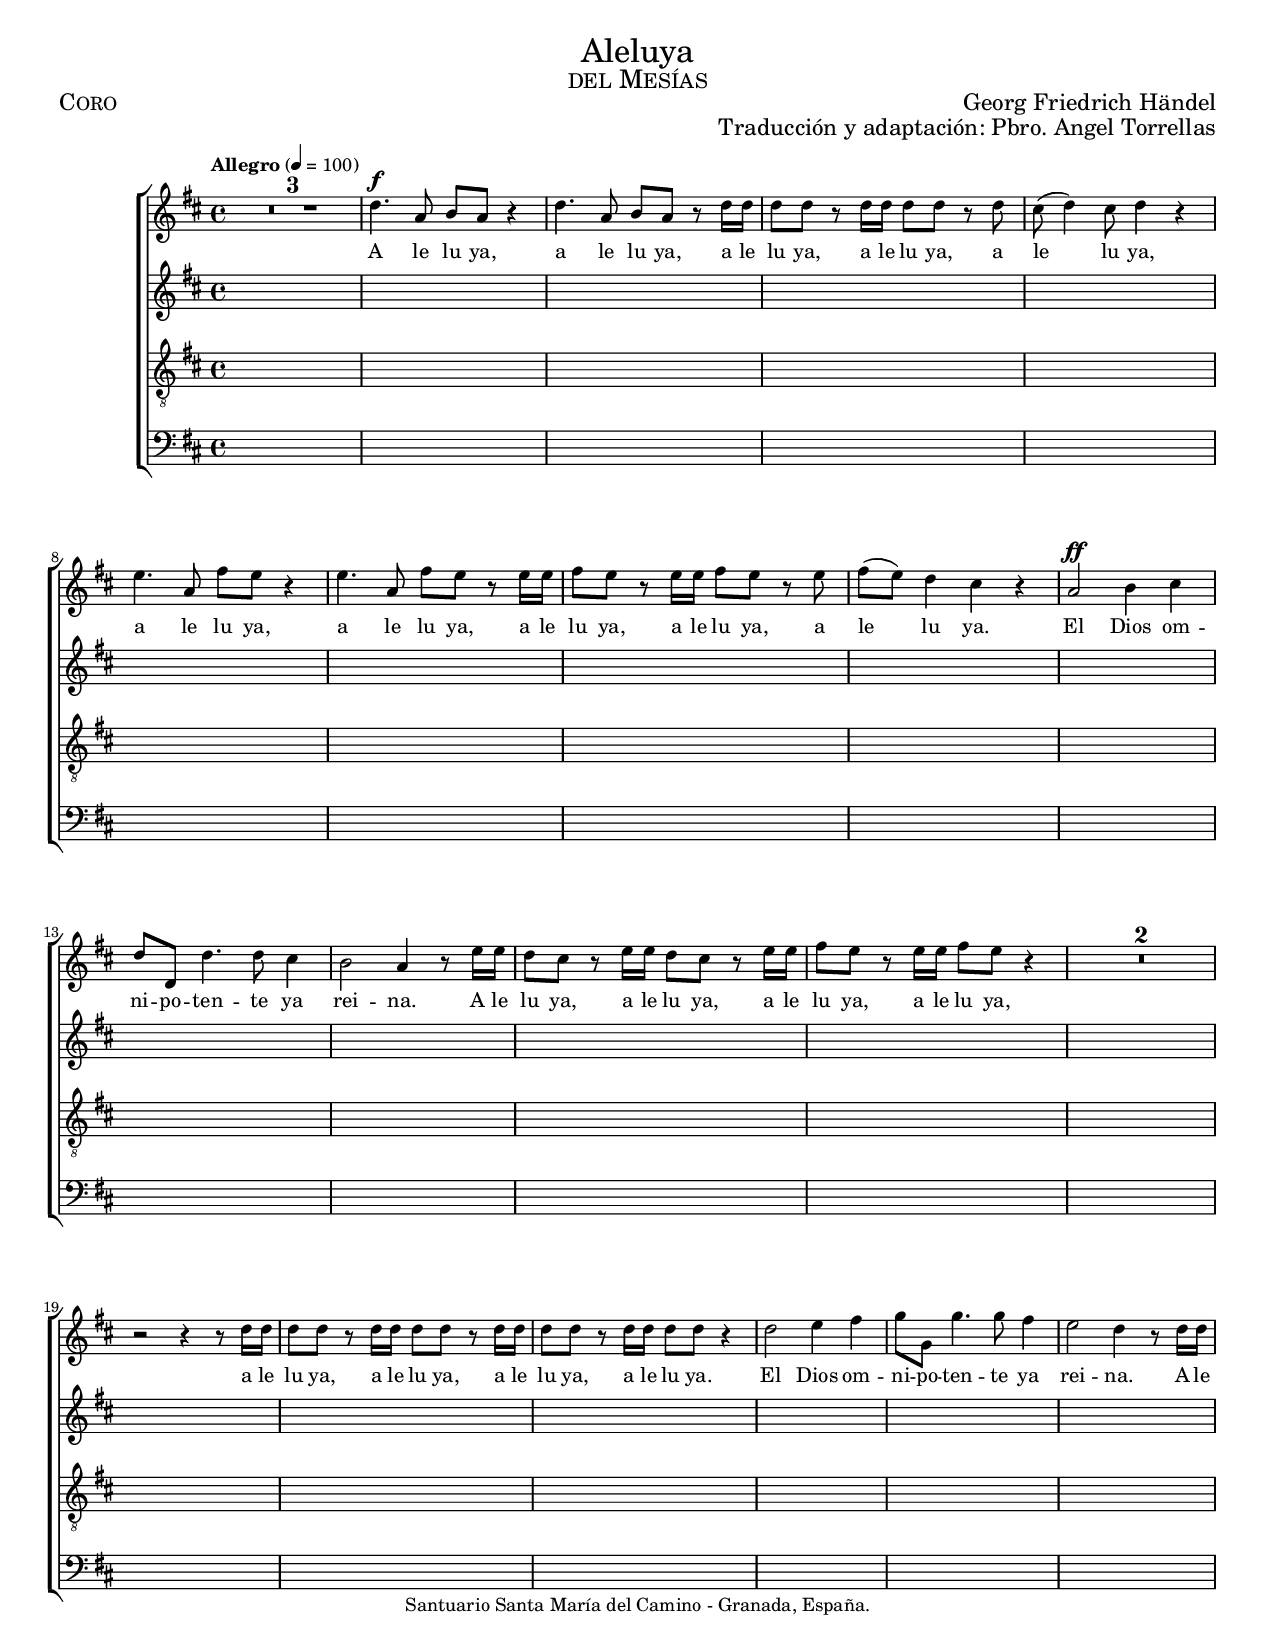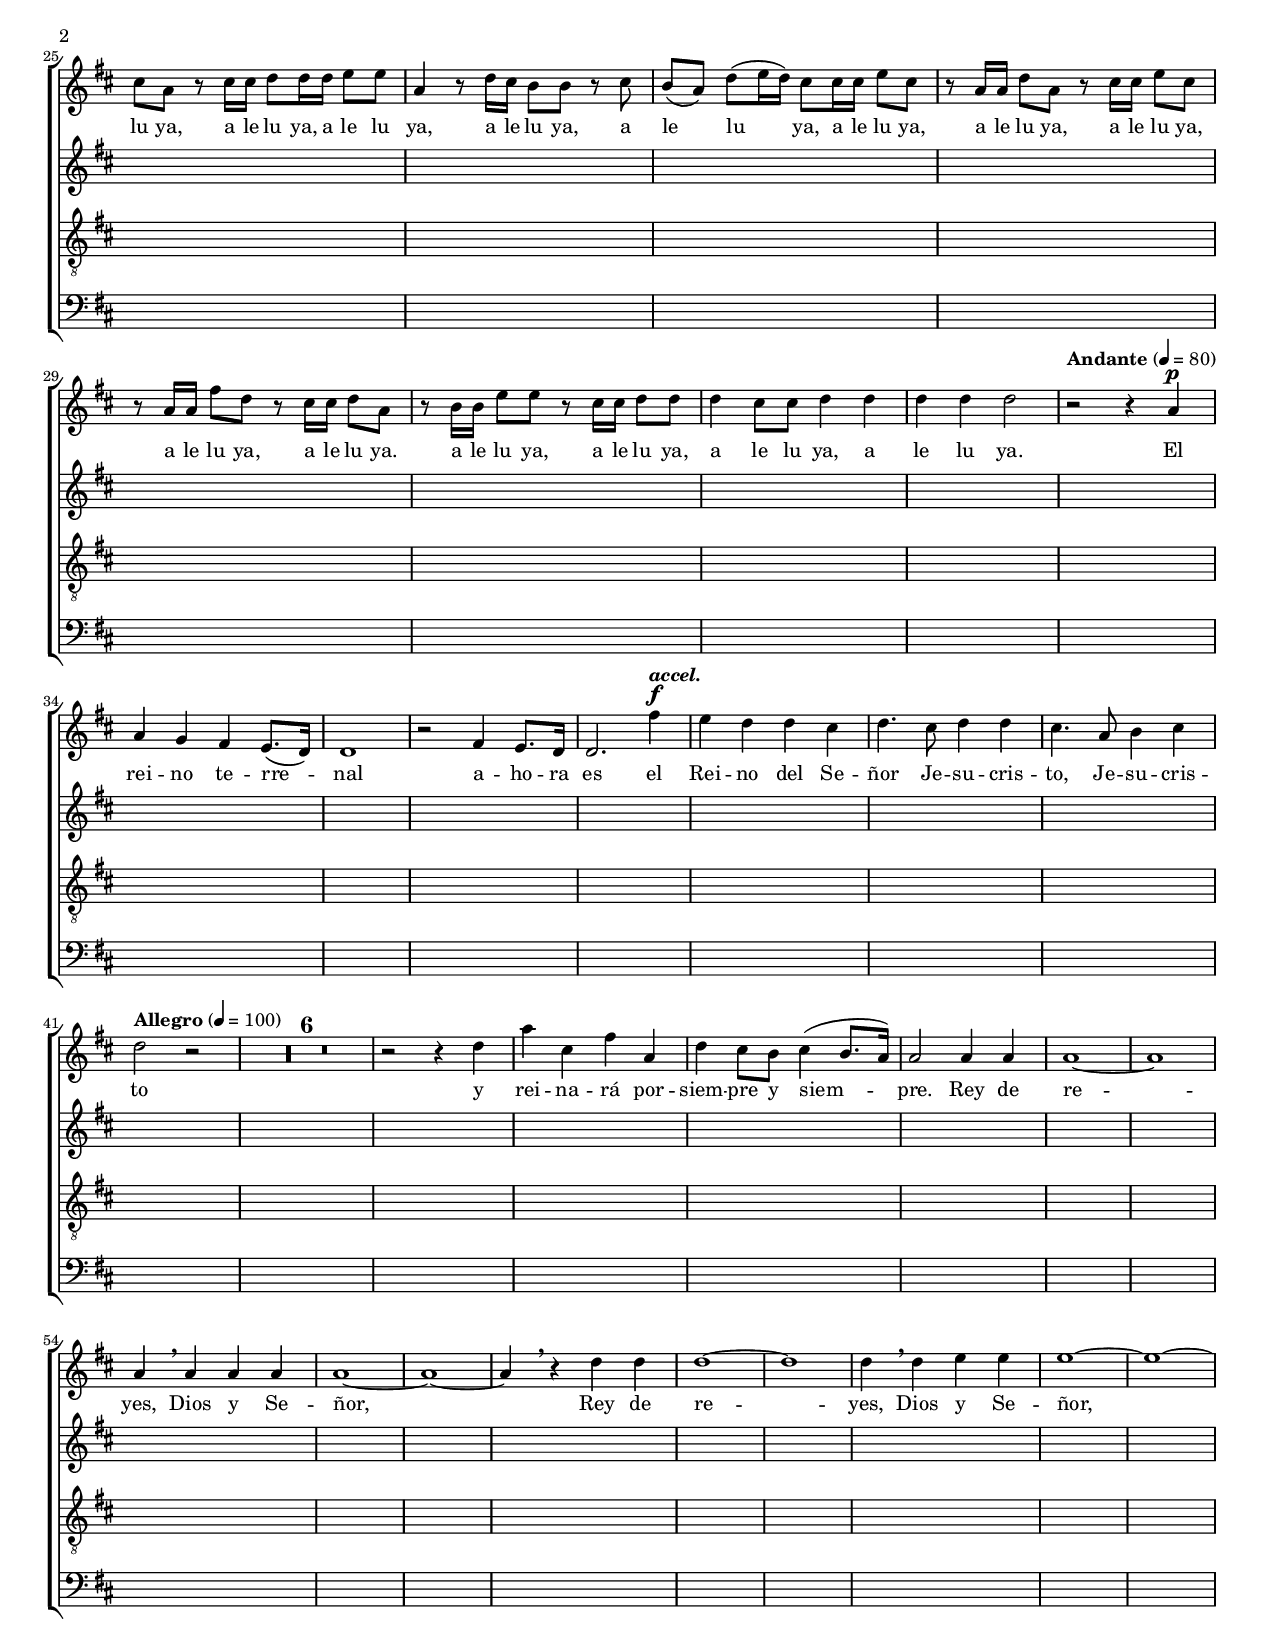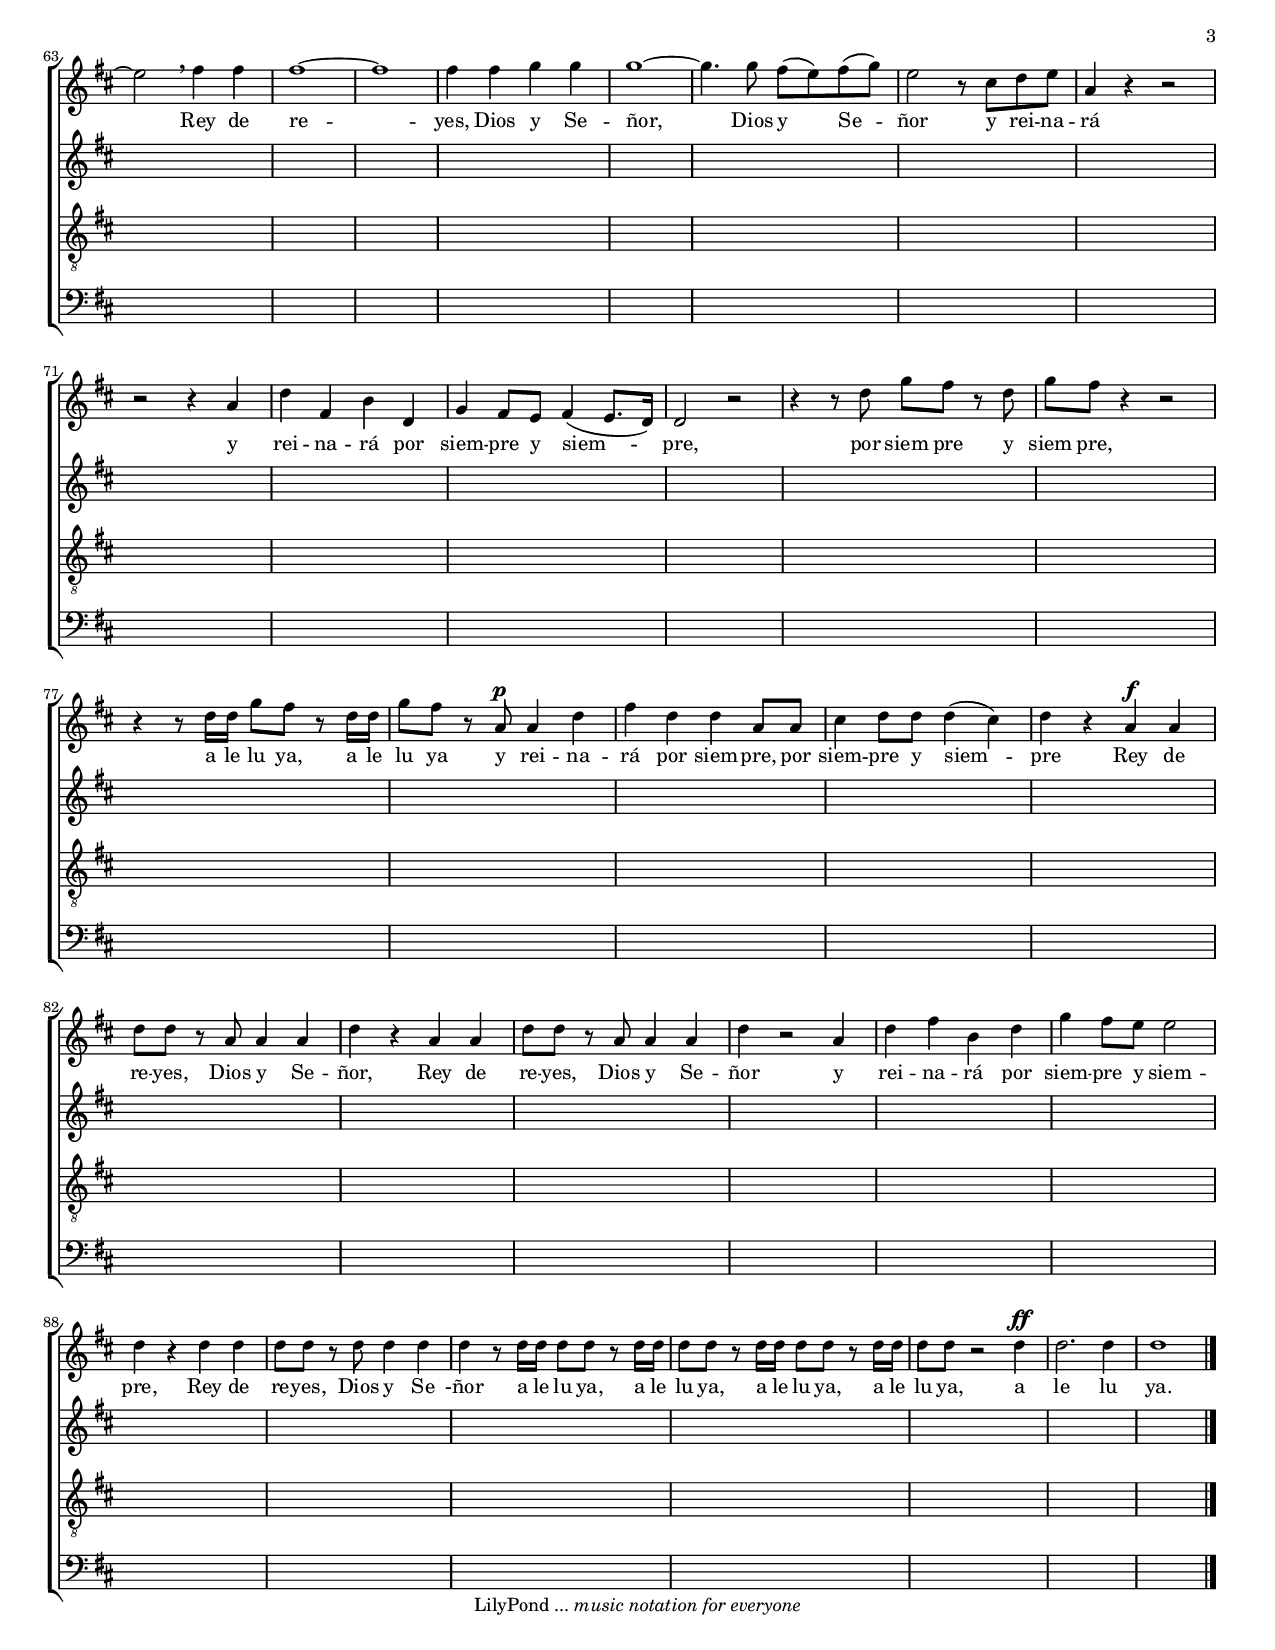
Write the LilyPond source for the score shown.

% ****************************************************************
% Aleluya - Coro
% by serach.sam@
% ****************************************************************
\language "espanol"
\version "2.19.49"


% --- Musica
soprano = \relative do'' {
  \compressFullBarRests
  \dynamicUp
  %Escribir la musica aqui...
  R1*3				  %3
  re4.\f la8 si la r4		| %4
  re4. la8 si la r re16 re	| %5
  re8 re r re16 re re8 re r re	|
  dos8( re4) dos8 re4 r		|
  mi4. la,8 fas' mi r4		|
  mi4. la,8 fas' mi r mi16 mi	|
  fas8 mi r mi16 mi fas8 mi r mi| %10
  fas8( mi) re4 dos r		|
  la2\ff si4 dos		|
  re8 re, re'4. re8 dos4	|
  si2 la4 r8 mi'16 mi		|
  re8 dos r mi16 mi re8 dos r mi16 mi| %15
  fas8 mi r mi16 mi fas8 mi r4	|
  R1*2				|
  r2 r4 r8 re16 re			|
  re8 re r re16 re re8 re r re16 re| %20
  re8 re r re16 re re8 re r4	|
  re2 mi4 fas			|
  sol8 sol, sol'4. sol8 fas4	|
  mi2 re4 r8 re16 re		|
  dos8 la r dos16 dos re8 re16 re mi8 mi| %25
  la,4 r8 re16 dos si8 si r dos	|
  si8( la) re8( mi16 re) dos8 dos16 dos mi8 dos|
  r8 la16 la re8 la r dos16 dos mi8 dos|
  r8 la16 la fas'8 re r dos16 dos re8 la|
  r8 si16 si mi8 mi r dos16 dos re8 re| %30
  re4 dos8 dos re4 re		|
  re4 re re2			|
  r2 r4 la4\p			|
  la4 sol4 fas4 mi8.( re16)	|
  re1				| %35
  r2 fas4 mi8. re16 		|
  re2. fas'4\f^\markup { \bold \italic "accel." }	|
  mi4 re re dos			|
  re4. dos8 re4 re		|
  dos4. la8 si4 dos		| %40
  re2 r				|
  R1*6				| %47
  r2 r4 re4			|
  la'4 dos, fas la,		|
  re4 dos8 si dos4( si8. la16)	| %50
  la2 la4 la			|
  la1~				|
  la1				|
  la4 \breathe la la la		|
  la1~				| %55
  la1~				|
  la4 \breathe r re re		|
  re1~				|
  re1 				|
  re4 \breathe re mi mi		| %60
  mi1~				|
  mi1~ 				|
  mi2 \breathe fas4 fas		|
  fas1~				|
  fas1				| %65
  fas4 fas sol sol		|
  sol1~				|
  sol4. sol8 fas( mi) fas( sol)	|
  mi2 r8 dos re mi		|
  la,4 r4 r2			| %70
  r2 r4 la			|
  re4 fas, si re,			|
  sol4 fas8 mi fas4( mi8. re16)	|
  re2 r2			|
  r4 r8 re' sol fas r re		| %75
  sol8 fas r4 r2		|
  r4 r8 re16 re sol8 fas r re16 re|
  sol8 fas r la,\p la4 re	|
  fas4 re re la8 la			|
  dos4 re8 re re4( dos)		| %80
  re4 r la\f la			|
  re8 re r8 la la4 la		|
  re4 r la la 			|
  re8 re r la la4 la		|
  re4 r2 la4			| %85
  re4 fas si, re			|
  sol4 fas8 mi mi2		|
  re4 r re re			|
  re8 re r8 re re4 re		|
  re4 r8 re16 re re8 re r re16 re| %90
  re8 re r re16 re re8 re r re16 re| %91
  re8 re r2 re4\ff		| %92
  re2. re4			| %93
  re1				| %94
}

letrasoprano = \lyricmode { 
  A le lu ya, a le lu ya, a le lu ya, a le lu ya, a le lu ya,
  a le lu ya, a le lu ya, a le lu ya, a le lu ya, a le lu ya.
  %Re su i to~el Se ñor del se pul cro,
  El Dios om -- ni -- po -- ten -- te ya rei -- na.
  A le lu ya, a le lu ya, a le lu ya, a le lu ya,
  a le lu ya, a le lu ya, a le lu ya, a le lu ya.
  %Re su ci to~el Se ñor del se pul cro,
  El Dios om -- ni -- po -- ten -- te ya rei -- na.
  A le lu ya, a le lu ya, a le lu ya, a le lu ya, a le lu ya,
  a le lu ya, a le lu ya, a le lu ya, a le lu ya, a le lu ya.
  a le lu ya, a le lu ya, a le lu ya, a le lu ya.
  %El di a del triun fo del Se ñor.
  %A cla me mos y can te mos a Cris to nues tro rey,
  %por siem pre el triun fo de la muer te.
  %El Se ñor re su ci to, el Se ñor re su ci to,
  %el Se ñor re su ci to, por siem pre a le lu ya,
  %por siem pre el triun fo de la muer te,
  %por siem pre y siem pre, a le lu ya, a le lu ya
  %por siem pre el Se ñor triun fo de la muer te.
  %El Se ñor re su ci to, a le lu ya, a le lu ya,
  %por siem pre el triun fo de la muer te, 
  El rei -- no te -- rre -- nal a -- ho -- ra es el 
  Rei -- no del Se -- ñor Je -- su -- cris -- to, Je -- su -- cris -- to
  y rei -- na -- rá por -- siem -- pre y siem -- pre.
  Rey de re -- yes, Dios y Se -- ñor,
  Rey de re -- yes, Dios y Se -- ñor, Rey de re -- yes, 
  Dios y Se -- ñor, Dios y Se -- ñor y rei -- na -- rá
  y rei -- na -- rá por siem -- pre y siem -- pre,
  por siem pre y siem pre, a le lu ya, a le lu ya
  y rei -- na -- rá por siem -- pre, por siem -- pre y siem -- pre
  Rey de re -- yes, Dios y Se -- ñor,
  Rey de re -- yes, Dios y Se -- ñor
  y rei -- na -- rá por siem -- pre y siem -- pre,
  %por siem pre y siem pre, por siem pre y siem pre
  Rey de re -- yes, Dios y Se -ñor
  a le lu ya, a le lu ya, a le lu ya, a le lu ya, a le lu ya.
}


% --- Musica
alto = \relative do'' {
  \dynamicUp
  %Escribir la musica aqui...
  
}

letraalto = \lyricmode { 
  
}


% --- Musica
tenor = \relative do' {
  \clef "G_8"
  \dynamicUp
  %Escribir la musica aqui...
  
}

letratenor = \lyricmode { 
  
}


% --- Musica
bajo = \relative do' {
  \clef "bass"
  \dynamicUp
  %Escribir la musica aqui...
  
}

letrabajo = \lyricmode { 
  
}


#(set-global-staff-size 16)

\markup { \fill-line { \center-column { \fontsize #5 "Aleluya" \fontsize #3 \caps "del Mesías" } } }
\markup { \fill-line { \fontsize #2 \smallCaps "Coro" \fontsize #2 "Georg Friedrich Händel"  } }
\markup { \fill-line { " " \right-column { \fontsize #2 "Traducción y adaptación: Pbro. Angel Torrellas"  } } }

\header {
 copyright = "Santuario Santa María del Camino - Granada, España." 
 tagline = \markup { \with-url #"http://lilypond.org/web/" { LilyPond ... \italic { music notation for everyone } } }
 breakbefore = ##t
}

global = { 
  \key re \major 
  \time 4/4 
  \tempo "Allegro" 4 = 100 %1
  s1*32
  \tempo "Andante" 4 = 80 %33
  s1*8
  \tempo "Allegro" 4 = 100 %1
  s1*54
  \bar "|." 
}

\score {
  \new ChoirStaff <<
    \new Staff <<
      \set Staff.midiInstrument = "choir aahs"
      \new Voice = "soprano" << \global \soprano >>
      \new Lyrics \lyricsto "soprano" \letrasoprano
    >>
    \new Staff <<
      \set Staff.midiInstrument = "choir aahs"
      \new Voice = "alto" << \global \alto >>
      \new Lyrics \lyricsto "alto" \letraalto
    >>
    \new Staff <<
      \set Staff.midiInstrument = "choir aahs"
      \new Voice = "tenor" << \global \tenor >>
      \new Lyrics \lyricsto "tenor" \letratenor
    >>
    \new Staff <<
      \set Staff.midiInstrument = "choir aahs"
      \new Voice = "bajo" << \global \bajo >>
      \new Lyrics \lyricsto "bajo" \letrabajo
    >>
  >>  % fin del ChoirStaff
  \midi {}
  \layout {}
}

\paper { 
  #(set-paper-size "letter") 
}